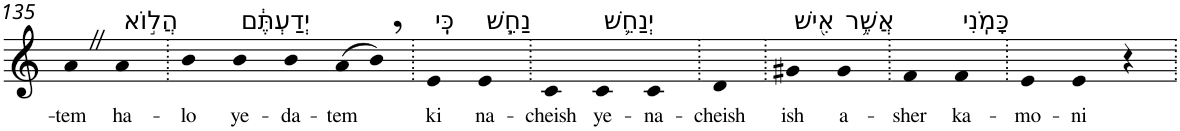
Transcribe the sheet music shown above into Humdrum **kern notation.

**kern	**text
*part1	*part1
*staff1	*staff1
*I"Piano	*
*I'Pno	*
!!LO:PB:g=z
*clefG2	*
*k[]	*
=135	=135
!	!LO:LY:b
4aZ	-tem
!LO:TX:a:t=הֲל֣וֹא	!
!	!LO:LY:b
4a	ha-
=136.	=136.
!	!LO:LY:b
4b	-lo
!LO:TX:a:t=יְדַעְתֶּ֔ם	!
!	!LO:LY:b
4b	ye-
!	!LO:LY:b
4b	-da-
!	!LO:LY:b
(>8a	-tem
8b,)	.
=137.	=137.
!LO:TX:a:t=כִּֽי	!
!	!LO:LY:b
4e	ki
!LO:TX:a:t=נַחֵ֧שׁ	!
!	!LO:LY:b
4e	na-
=138.	=138.
!	!LO:LY:b
4c	-cheish
!LO:TX:a:t=יְנַחֵ֛שׁ	!
!	!LO:LY:b
4c	ye-
!	!LO:LY:b
4c	-na-
=139.	=139.
!	!LO:LY:b
4d	-cheish
=140.	=140.
!LO:TX:a:t=אִ֖ישׁ	!
!	!LO:LY:b
4g#X	ish
!LO:TX:a:t=אֲשֶׁ֥ר	!
!	!LO:LY:b
4g#	a-
=141.	=141.
!	!LO:LY:b
4f	-sher
!LO:TX:a:t=כָּמֹֽנִי	!
!	!LO:LY:b
4f	ka-
=142.	=142.
!	!LO:LY:b
4e	-mo-
!	!LO:LY:b
4e	-ni
4r	.
=.	=.
*-	*-
